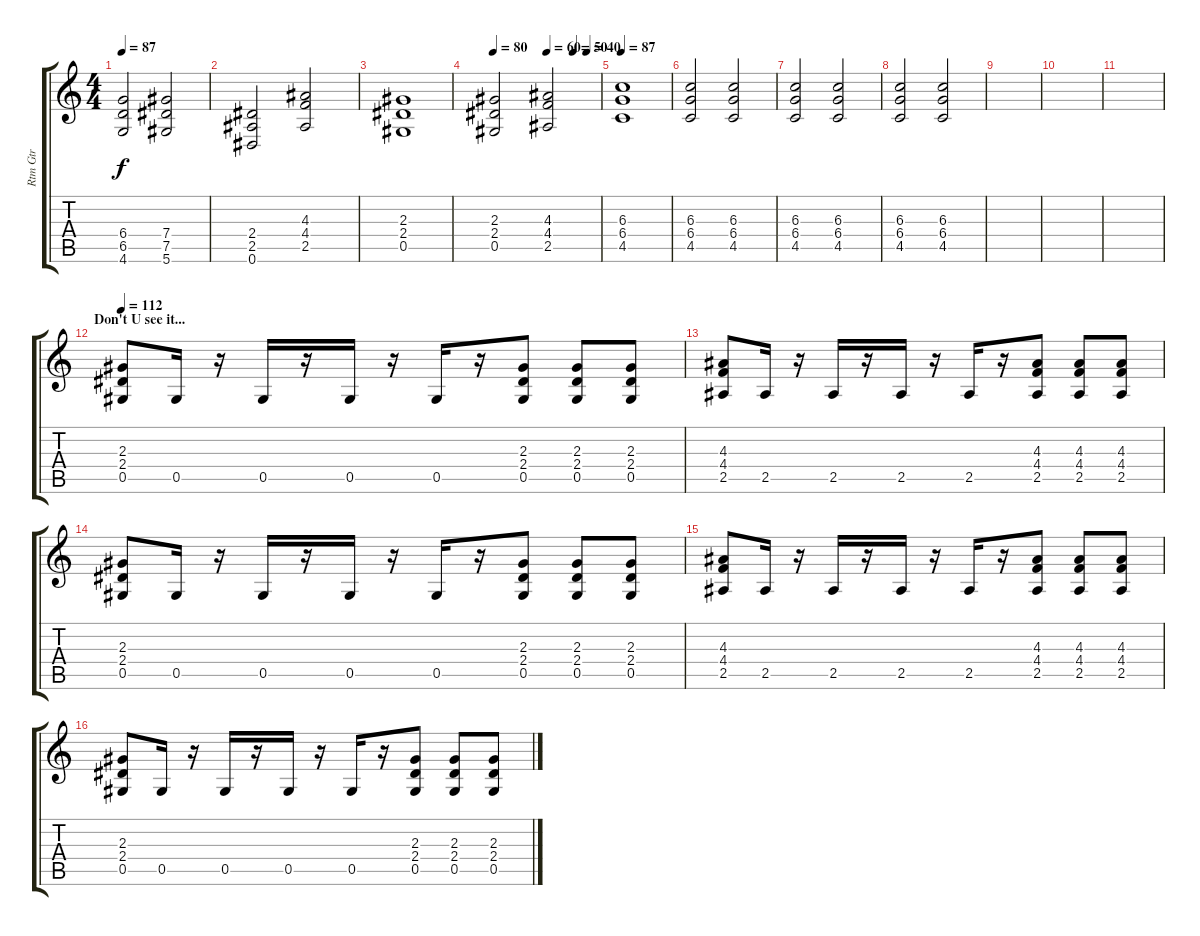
\track ("Rtm Gtr" "Rtm Gtr") {instrument distortionguitar}
\staff {score tabs}
\tuning (Eb4 Bb3 Gb3 Db3 Ab2 Eb2) {hide}
\ts (4 4)
\tempo 87
\clef g2
\ks c
(6.4 6.5 4.6).2{dy f} (7.4 7.5 5.6).2 |
(2.4 2.5 0.6).2 (4.3 4.4 2.5).2 |
(2.3 2.4 0.5).1 |
\tempo 80
\tempo (60 0.5)
\tempo (50 0.75)
\tempo (40 0.875)
(2.3 2.4 0.5).2 (4.3 4.4 2.5).2 |
\tempo 87
(6.3 6.4 4.5).1 |
(6.3 6.4 4.5).2{volume 13} (6.3 6.4 4.5).2{volume 10} |
(6.3 6.4 4.5).2{volume 7} (6.3 6.4 4.5).2{volume 4} |
(6.3 6.4 4.5).2{volume 2} (6.3 6.4 4.5).2{volume 1} |
|
|
|
\section ("" "Don't U see it...")
\tempo 112
(2.3 2.4 0.5).8{volume 16} 0.5.16 r.16 0.5.16 r.16 0.5.16 r.16 0.5.16 r.16 (2.3 2.4 0.5).8 (2.3 2.4 0.5).8 (2.3 2.4 0.5).8 |
(4.3 4.4 2.5).8 2.5.16 r.16 2.5.16 r.16 2.5.16 r.16 2.5.16 r.16 (4.3 4.4 2.5).8 (4.3 4.4 2.5).8 (4.3 4.4 2.5).8 |
(2.3 2.4 0.5).8 0.5.16 r.16 0.5.16 r.16 0.5.16 r.16 0.5.16 r.16 (2.3 2.4 0.5).8 (2.3 2.4 0.5).8 (2.3 2.4 0.5).8 |
(4.3 4.4 2.5).8 2.5.16 r.16 2.5.16 r.16 2.5.16 r.16 2.5.16 r.16 (4.3 4.4 2.5).8 (4.3 4.4 2.5).8 (4.3 4.4 2.5).8 |
(2.3 2.4 0.5).8 0.5.16 r.16 0.5.16 r.16 0.5.16 r.16 0.5.16 r.16 (2.3 2.4 0.5).8 (2.3 2.4 0.5).8 (2.3 2.4 0.5).8
